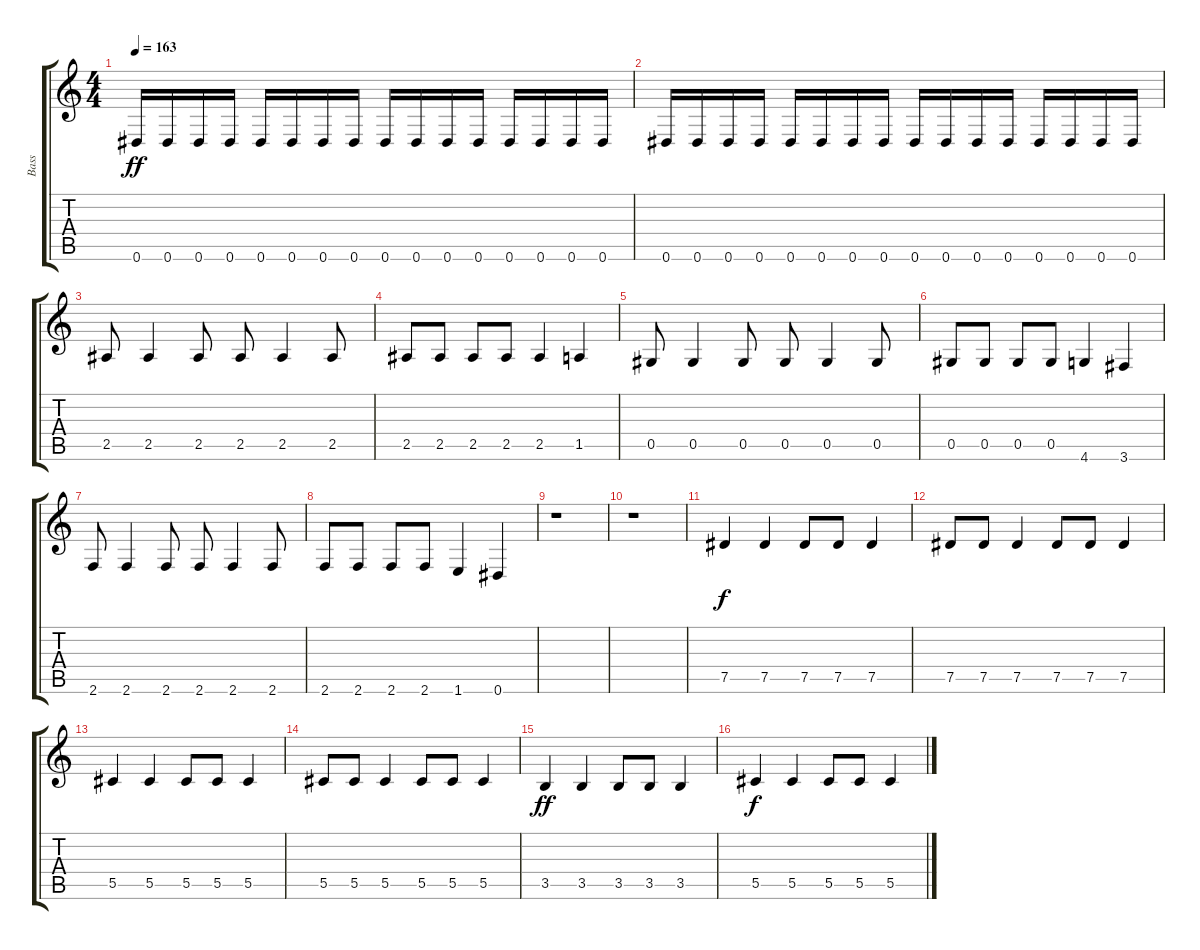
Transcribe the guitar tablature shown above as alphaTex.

\track ("Bass" "Bass") {instrument electricbasspick}
\staff {score tabs}
\tuning (Eb4 Bb3 Gb3 Db3 Ab2 Eb2) {hide}
\ts (4 4)
\tempo 163
\clef g2
\ks c
0.6.16{dy ff} 0.6.16 0.6.16 0.6.16 0.6.16 0.6.16 0.6.16 0.6.16 0.6.16 0.6.16 0.6.16 0.6.16 0.6.16 0.6.16 0.6.16 0.6.16 |
0.6.16 0.6.16 0.6.16 0.6.16 0.6.16 0.6.16 0.6.16 0.6.16 0.6.16 0.6.16 0.6.16 0.6.16 0.6.16 0.6.16 0.6.16 0.6.16 |
2.5.8 2.5.4 2.5.8 2.5.8 2.5.4 2.5.8 |
2.5.8 2.5.8 2.5.8 2.5.8 2.5.4 1.5.4 |
0.5.8 0.5.4 0.5.8 0.5.8 0.5.4 0.5.8 |
0.5.8 0.5.8 0.5.8 0.5.8 4.6.4 3.6.4 |
2.6.8 2.6.4 2.6.8 2.6.8 2.6.4 2.6.8 |
2.6.8 2.6.8 2.6.8 2.6.8 1.6.4 0.6.4 |
r.1 |
r.1 |
7.5.4{dy f} 7.5.4 7.5.8 7.5.8 7.5.4 |
7.5.8 7.5.8 7.5.4 7.5.8 7.5.8 7.5.4 |
5.5.4 5.5.4 5.5.8 5.5.8 5.5.4 |
5.5.8 5.5.8 5.5.4 5.5.8 5.5.8 5.5.4 |
3.5.4{dy ff} 3.5.4 3.5.8 3.5.8 3.5.4 |
5.5.4{dy f} 5.5.4 5.5.8 5.5.8 5.5.4
